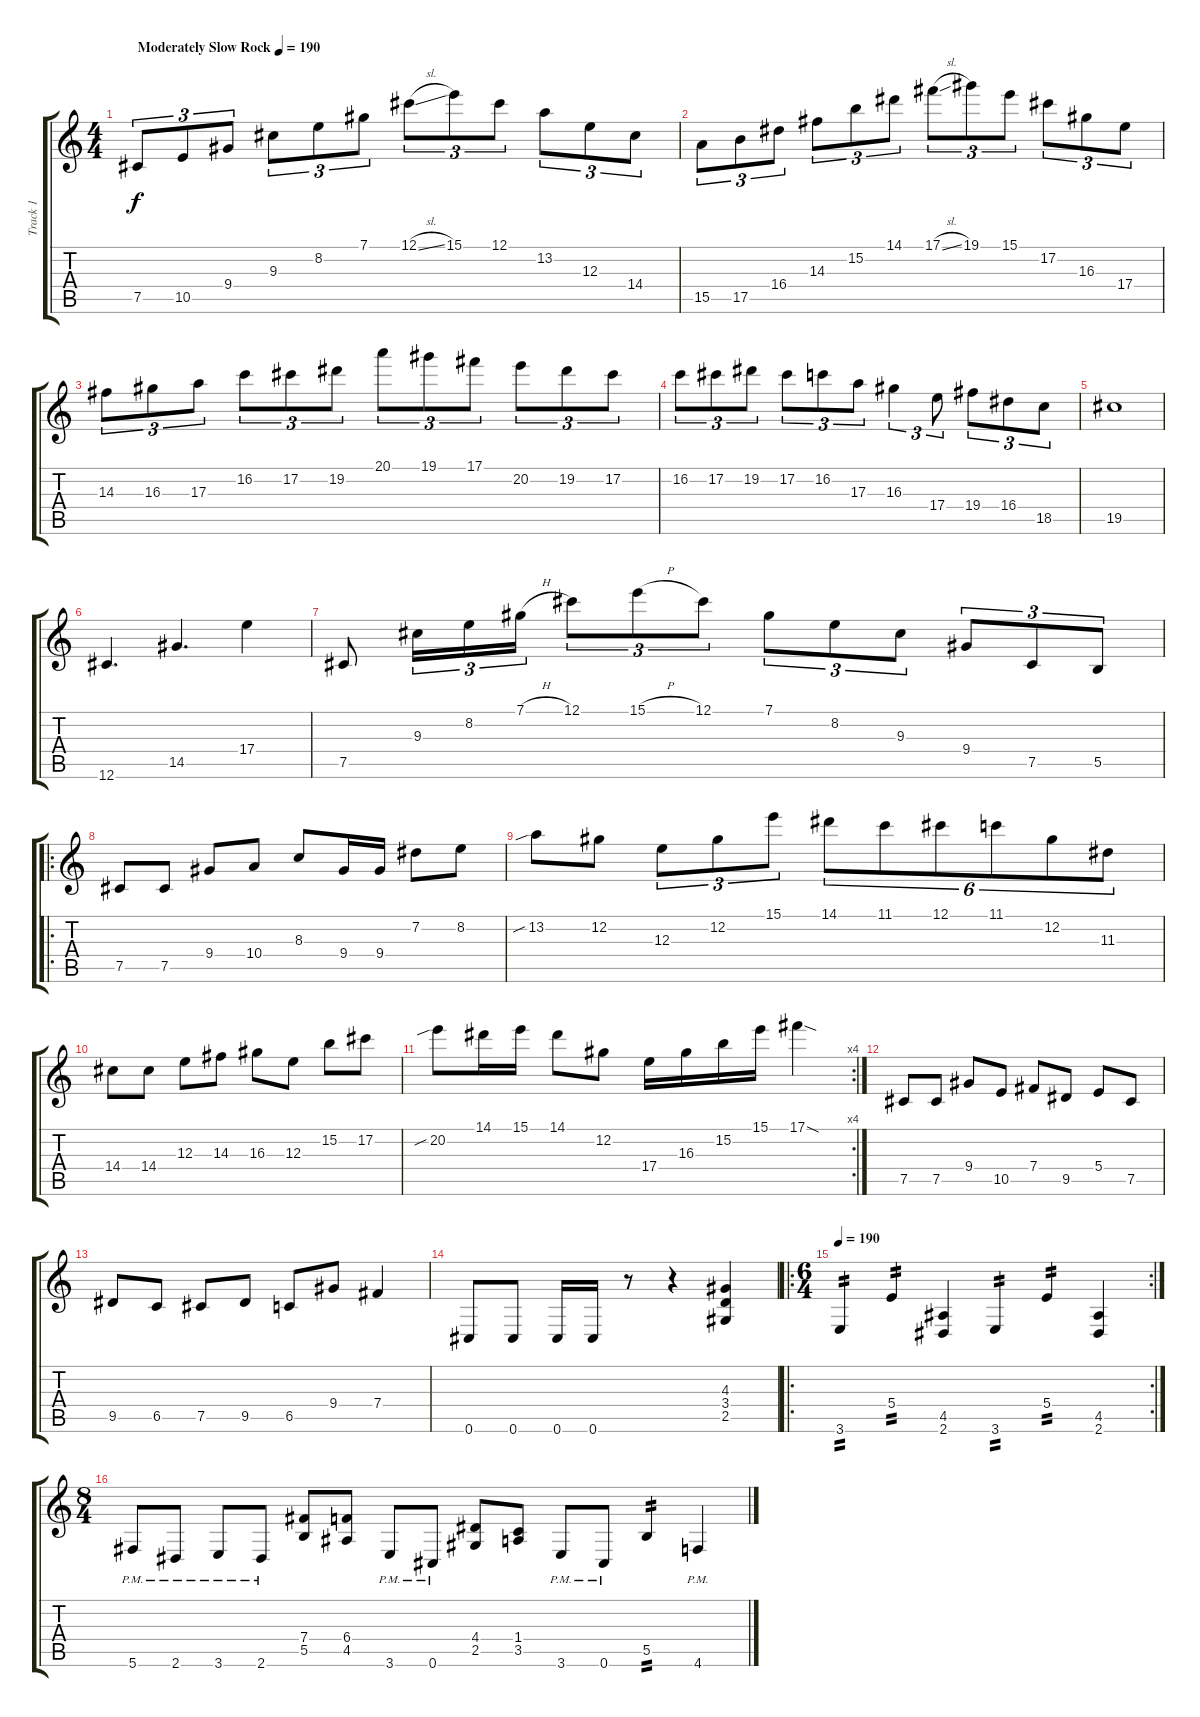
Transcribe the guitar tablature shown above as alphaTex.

\track ("Track 1" "Track 1") {instrument distortionguitar}
\staff {score tabs}
\tuning (Db4 Ab3 E3 B2 Gb2 Db2) {hide}
\ts (4 4)
\tempo (190 "Moderately Slow Rock")
\tempo 175
\tempo (190 "Moderately Slow Rock")
\clef g2
\ks c
7.5.8{tu (3 2) dy f instrument distortionguitar} 10.5.8{tu (3 2)} 9.4.8{tu (3 2)} 9.3.8{tu (3 2)} 8.2.8{tu (3 2)} 7.1.8{tu (3 2)} 12.1{sl}.8{tu (3 2)} 15.1.8{tu (3 2)} 12.1.8{tu (3 2)} 13.2.8{tu (3 2)} 12.3.8{tu (3 2)} 14.4.8{tu (3 2)} |
15.5.8{tu (3 2)} 17.5.8{tu (3 2)} 16.4.8{tu (3 2)} 14.3.8{tu (3 2)} 15.2.8{tu (3 2)} 14.1.8{tu (3 2)} 17.1{sl}.8{tu (3 2)} 19.1.8{tu (3 2)} 15.1.8{tu (3 2)} 17.2.8{tu (3 2)} 16.3.8{tu (3 2)} 17.4.8{tu (3 2)} |
14.3.8{tu (3 2)} 16.3.8{tu (3 2)} 17.3.8{tu (3 2)} 16.2.8{tu (3 2)} 17.2.8{tu (3 2)} 19.2.8{tu (3 2)} 20.1.8{tu (3 2)} 19.1.8{tu (3 2)} 17.1.8{tu (3 2)} 20.2.8{tu (3 2)} 19.2.8{tu (3 2)} 17.2.8{tu (3 2)} |
16.2.8{tu (3 2)} 17.2.8{tu (3 2)} 19.2.8{tu (3 2)} 17.2.8{tu (3 2)} 16.2.8{tu (3 2)} 17.3.8{tu (3 2)} 16.3.4{tu (3 2)} 17.4.8{tu (3 2)} 19.4.8{tu (3 2)} 16.4.8{tu (3 2)} 18.5.8{tu (3 2)} |
19.5.1 |
12.6.4{d} 14.5.4{d} 17.4.4 |
7.5.8 9.3.16{tu (3 2)} 8.2.16{tu (3 2)} 7.1{h}.16{tu (3 2)} 12.1.8{tu (3 2)} 15.1{h}.8{tu (3 2)} 12.1.8{tu (3 2)} 7.1.8{tu (3 2)} 8.2.8{tu (3 2)} 9.3.8{tu (3 2)} 9.4.8{tu (3 2)} 7.5.8{tu (3 2)} 5.5.8{tu (3 2)} |
\ro
7.5.8 7.5.8 9.4.8 10.4.8 8.3.8 9.4.16 9.4.16 7.2.8 8.2.8 |
13.2{sib}.8 12.2.8 12.3.8{tu (3 2)} 12.2.8{tu (3 2)} 15.1.8{tu (3 2)} 14.1.8{tu (6 4)} 11.1.8{tu (6 4)} 12.1.8{tu (6 4)} 11.1.8{tu (6 4)} 12.2.8{tu (6 4)} 11.3.8{tu (6 4)} |
14.4.8 14.4.8 12.3.8 14.3.8 16.3.8 12.3.8 15.2.8 17.2.8 |
\rc 4
20.2{sib}.8 14.1.16 15.1.16 14.1.8 12.2.8 17.4.16 16.3.16 15.2.16 15.1.16 17.1{sod}.4 |
7.5.8 7.5.8 9.4.8 10.5.8 7.4.8 9.5.8 5.4.8 7.5.8 |
9.5.8 6.5.8 7.5.8 9.5.8 6.5.8 9.4.8 7.4.4 |
0.6.8 0.6.8 0.6.16 0.6.16 r.8 r.4 (4.3 3.4 2.5).4 |
\ro
\rc 2
\ts (6 4)
\tempo 190
3.6.4{tp 2} 5.4.4{tp 2} (4.5 2.6).4 3.6.4{tp 2} 5.4.4{tp 2} (4.5 2.6).4 |
\ts (8 4)
5.6{pm}.8 2.6{pm}.8 3.6{pm}.8 2.6{pm}.8 (7.4 5.5).8 (6.4 4.5).8 3.6{pm}.8 0.6{pm}.8 (4.4 2.5).8 (1.4 3.5).8 3.6{pm}.8 0.6{pm}.8 5.5.4{tp 2} 4.6{pm}.4
